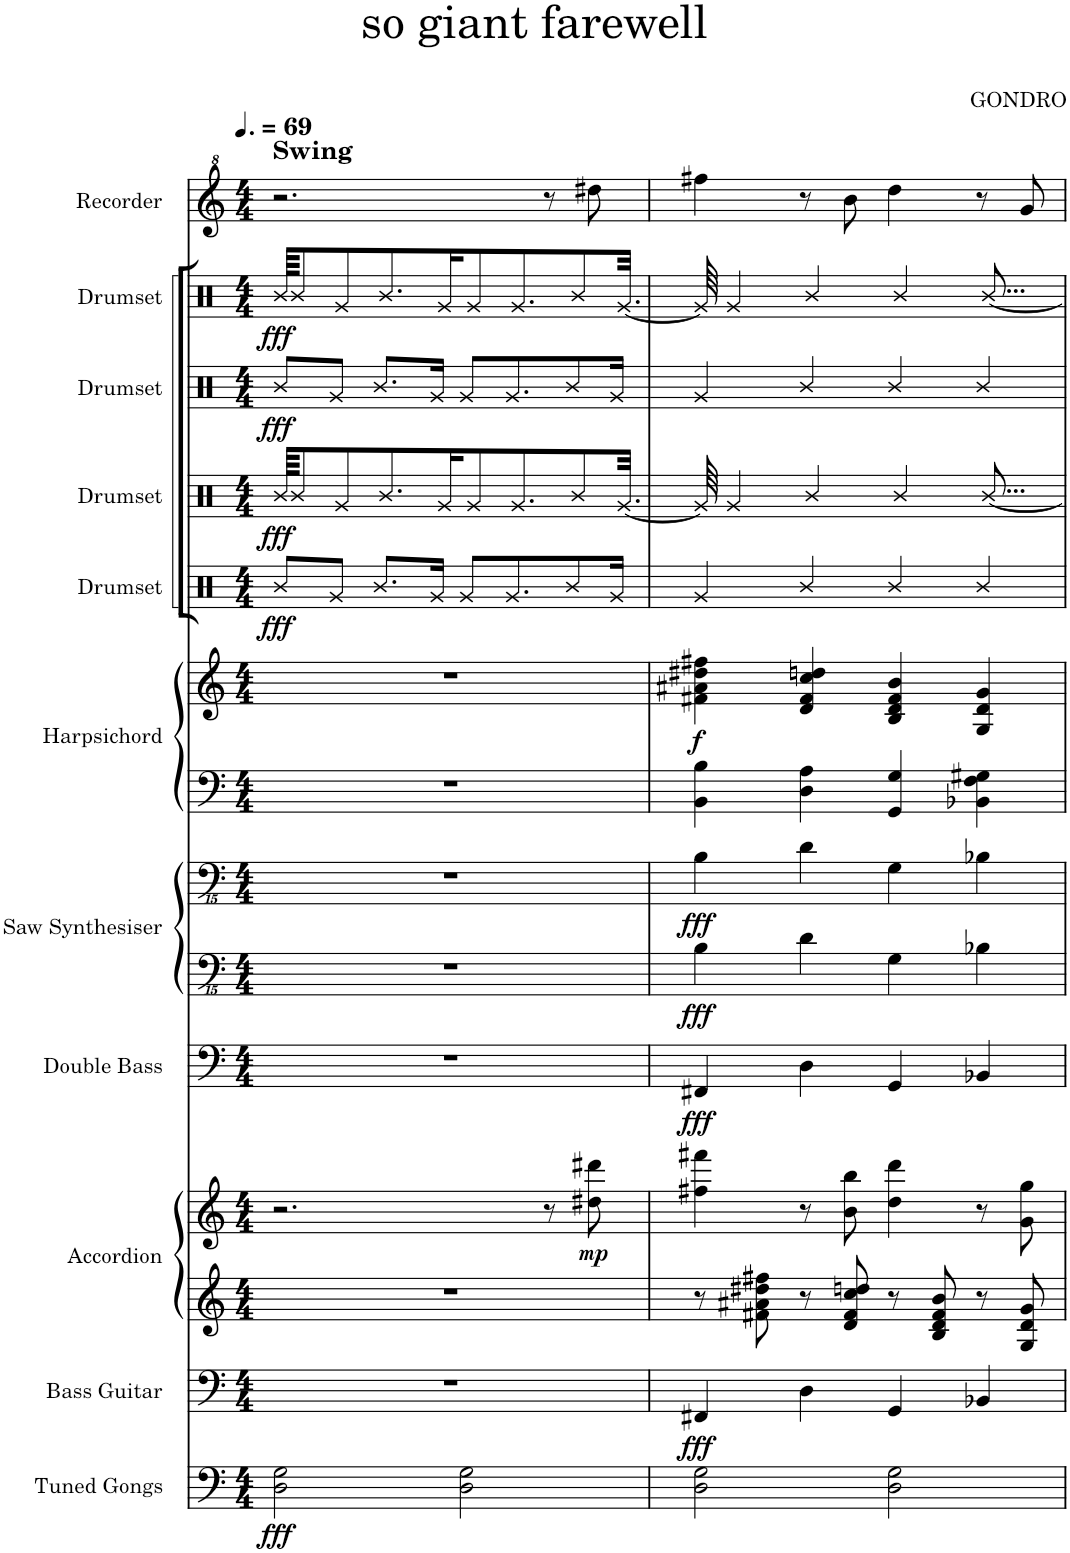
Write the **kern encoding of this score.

**kern	**dynam	**kern	**dynam	**kern	**kern	**dynam	**kern	**dynam	**kern	**kern	**dynam	**kern	**kern	**dynam	**kern	**dynam	**kern	**dynam	**kern	**dynam	**kern	**dynam	**kern
*part11	*part11	*part10	*part10	*part9	*part9	*part9	*part8	*part8	*part7	*part7	*part7	*part6	*part6	*part6	*part5	*part5	*part4	*part4	*part3	*part3	*part2	*part2	*part1
*staff14	*staff14	*staff13	*staff13	*staff12	*staff11	*staff11/12	*staff10	*staff10	*staff9	*staff8	*staff8/9	*staff7	*staff6	*staff6/7	*staff5	*staff5	*staff4	*staff4	*staff3	*staff3	*staff2	*staff2	*staff1
*I"Tuned Gongs	*	*I"Bass Guitar	*	*I"Accordion	*	*	*I"Double Bass	*	*I"Saw Synthesiser	*	*	*I"Harpsichord	*	*	*I"Drumset	*	*I"Drumset	*	*I"Drumset	*	*I"Drumset	*	*I"Recorder
*I'Td. Gon.	*	*I'B. Guit.	*	*I'Acc.	*	*	*I'Db.	*	*I'Synth.	*	*	*I'Hch.	*	*	*I'D. Set	*	*I'D. Set	*	*I'D. Set	*	*I'D. Set	*	*I'Rec.
*clefF4	*	*clefF4	*	*clefG2	*clefG2	*	*clefF4	*	*clefFvv4	*clefFvv4	*	*clefF4	*clefG2	*	*clefX	*	*clefX	*	*clefX	*	*clefX	*	*clefG^2
*	*	*Trd7c12	*	*	*	*	*Trd7c12	*	*	*	*	*	*	*	*	*	*	*	*	*	*	*	*
*k[]	*	*k[]	*	*k[]	*k[]	*	*k[]	*	*k[]	*k[]	*	*k[]	*k[]	*	*k[]	*	*k[]	*	*k[]	*	*k[]	*	*k[]
*M4/4	*	*M4/4	*	*M4/4	*M4/4	*	*M4/4	*	*M4/4	*M4/4	*	*M4/4	*M4/4	*	*M4/4	*	*M4/4	*	*M4/4	*	*M4/4	*	*M4/4
*MM104	*	*MM104	*	*MM104	*MM104	*	*MM104	*	*MM104	*MM104	*	*MM104	*MM104	*	*MM104	*	*MM104	*	*MM104	*	*MM104	*	*MM104
=1	=1	=1	=1	=1	=1	=1	=1	=1	=1	=1	=1	=1	=1	=1	=1	=1	=1	=1	=1	=1	=1	=1	=1
!	!	!	!	!	!	!	!	!	!	!	!	!	!	!	!	!	!	!	!	!	!	!	!LO:TX:a:B:t=Swing
!	!LO:DY:b	!	!	!	!	!	!	!	!	!	!	!	!	!	!	!LO:DY:b	!	!LO:DY:b	!	!LO:DY:b	!	!LO:DY:b	!
2Dn\ 2Gn\	fff	1r	.	1r	2.r	.	1r	.	1r	1r	.	1r	1r	.	8R/L	fff	64R/KKKL	fff	8R/L	fff	64R/KKKL	fff	2.r
.	.	.	.	.	.	.	.	.	.	.	.	.	.	.	.	.	8R/	.	.	.	8R/	.	.
.	.	.	.	.	.	.	.	.	.	.	.	.	.	.	8Rg/J	.	.	.	8Rg/J	.	.	.	.
.	.	.	.	.	.	.	.	.	.	.	.	.	.	.	.	.	8Rg/	.	.	.	8Rg/	.	.
.	.	.	.	.	.	.	.	.	.	.	.	.	.	.	8.R/L	.	.	.	8.R/L	.	.	.	.
.	.	.	.	.	.	.	.	.	.	.	.	.	.	.	.	.	8.R/	.	.	.	8.R/	.	.
.	.	.	.	.	.	.	.	.	.	.	.	.	.	.	16Rg/Jk	.	.	.	16Rg/Jk	.	.	.	.
.	.	.	.	.	.	.	.	.	.	.	.	.	.	.	.	.	16Rg/K	.	.	.	16Rg/K	.	.
2Dn\ 2Gn\	.	.	.	.	.	.	.	.	.	.	.	.	.	.	8Rg/L	.	.	.	8Rg/L	.	.	.	.
.	.	.	.	.	.	.	.	.	.	.	.	.	.	.	.	.	8Rg/	.	.	.	8Rg/	.	.
.	.	.	.	.	.	.	.	.	.	.	.	.	.	.	8.Rg/	.	.	.	8.Rg/	.	.	.	.
.	.	.	.	.	.	.	.	.	.	.	.	.	.	.	.	.	8.Rg/	.	.	.	8.Rg/	.	.
.	.	.	.	.	8r	.	.	.	.	.	.	.	.	.	.	.	.	.	.	.	.	.	8r
.	.	.	.	.	.	.	.	.	.	.	.	.	.	.	8R/	.	.	.	8R/	.	.	.	.
.	.	.	.	.	.	.	.	.	.	.	.	.	.	.	.	.	8R/	.	.	.	8R/	.	.
!	!	!	!	!	!	!LO:DY:b	!	!	!	!	!	!	!	!	!	!	!	!	!	!	!	!	!
.	.	.	.	.	8dd#X\ 8ddd#X\	mp	.	.	.	.	.	.	.	.	.	.	.	.	.	.	.	.	8ddd#X\
.	.	.	.	.	.	.	.	.	.	.	.	.	.	.	16Rg/Jk	.	.	.	16Rg/Jk	.	.	.	.
.	.	.	.	.	.	.	.	.	.	.	.	.	.	.	.	.	[32.Rg/Jkk	.	.	.	[32.Rg/Jkk	.	.
=2	=2	=2	=2	=2	=2	=2	=2	=2	=2	=2	=2	=2	=2	=2	=2	=2	=2	=2	=2	=2	=2	=2	=2
!	!	!	!LO:DY:b	!	!	!	!	!LO:DY:b	!	!	!LO:DY:b=2	!	!	!	!	!	!	!	!	!	!	!	!
!	!	!	!	!	!	!	!	!	!	!	!LO:DY:n=1:b	!	!	!LO:DY:b	!	!	!	!	!	!	!	!	!
2Dn\ 2Gn\	.	4FF#X/	fff	8r	4ff#X\ 4fff#X\	.	4FF#X/	fff	4BBB\	4BBB\	fff fff	4BB\ 4B\	4f#X\ 4a#X\ 4dd#X\ 4ff#X\	f	4Rg/	.	64Rg/]	.	4Rg/	.	64Rg/]	.	4fff#X\
.	.	.	.	.	.	.	.	.	.	.	.	.	.	.	.	.	4Rg/	.	.	.	4Rg/	.	.
.	.	.	.	8f#X\ 8a#X\ 8dd#X\ 8ff#X\	.	.	.	.	.	.	.	.	.	.	.	.	.	.	.	.	.	.	.
.	.	4D\	.	8r	8r	.	4D\	.	4DD\	4DD\	.	4D\ 4A\	4d/ 4f#/ 4cc/ 4ddn/	.	4R/	.	.	.	4R/	.	.	.	8r
.	.	.	.	.	.	.	.	.	.	.	.	.	.	.	.	.	4R/	.	.	.	4R/	.	.
.	.	.	.	8d/ 8f#/ 8cc/ 8ddn/	8b\ 8bb\	.	.	.	.	.	.	.	.	.	.	.	.	.	.	.	.	.	8bb\
2Dn\ 2Gn\	.	4GG/	.	8r	4dd\ 4ddd\	.	4GG/	.	4GGG\	4GGG\	.	4GG/ 4G/	4B/ 4d/ 4f#/ 4b/	.	4R/	.	.	.	4R/	.	.	.	4ddd\
.	.	.	.	.	.	.	.	.	.	.	.	.	.	.	.	.	4R/	.	.	.	4R/	.	.
.	.	.	.	8B/ 8d/ 8f#/ 8b/	.	.	.	.	.	.	.	.	.	.	.	.	.	.	.	.	.	.	.
.	.	4BB-X/	.	8r	8r	.	4BB-X/	.	4BBB-X\	4BBB-X\	.	4BB-X\ 4F\ 4G#X\	4G/ 4d/ 4g/	.	4R/	.	.	.	4R/	.	.	.	8r
.	.	.	.	.	.	.	.	.	.	.	.	.	.	.	.	.	[8...R/	.	.	.	[8...R/	.	.
.	.	.	.	8G/ 8d/ 8g/	8g\ 8gg\	.	.	.	.	.	.	.	.	.	.	.	.	.	.	.	.	.	8gg/
=	=	=	=	=	=	=	=	=	=	=	=	=	=	=	=	=	=	=	=	=	=	=	=
*-	*-	*-	*-	*-	*-	*-	*-	*-	*-	*-	*-	*-	*-	*-	*-	*-	*-	*-	*-	*-	*-	*-	*-
